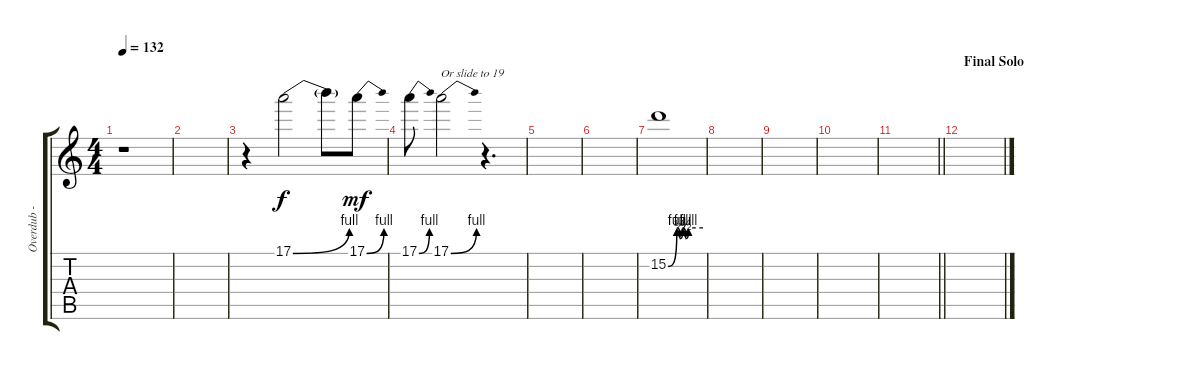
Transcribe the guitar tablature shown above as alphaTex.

\track ("Overdub - Solo" "Overdub - ") {instrument distortionguitar}
\staff {score tabs}
\tuning (E4 B3 G3 D3 A2 E2) {hide}
\ts (4 4)
\tempo 132
\clef g2
\ks c
r.1{dy f} |
|
r.4 17.1{be (bend 0 0 60 4)}.2 17.1{t}.8 17.1{be (bend 0 0 60 4)}.8{dy mf} |
17.1{be (bend 0 0 60 4)}.8 17.1{be (bend 0 0 60 4)}.2{txt "Or slide to 19"} r.4{d} |
|
|
15.2{be (custom 0 0 15 4 20 2 25 4 30 2 35 4 60 4)}.1 |
|
|
|
\barLineRight lightlight
|
\section ("" "Final Solo")
